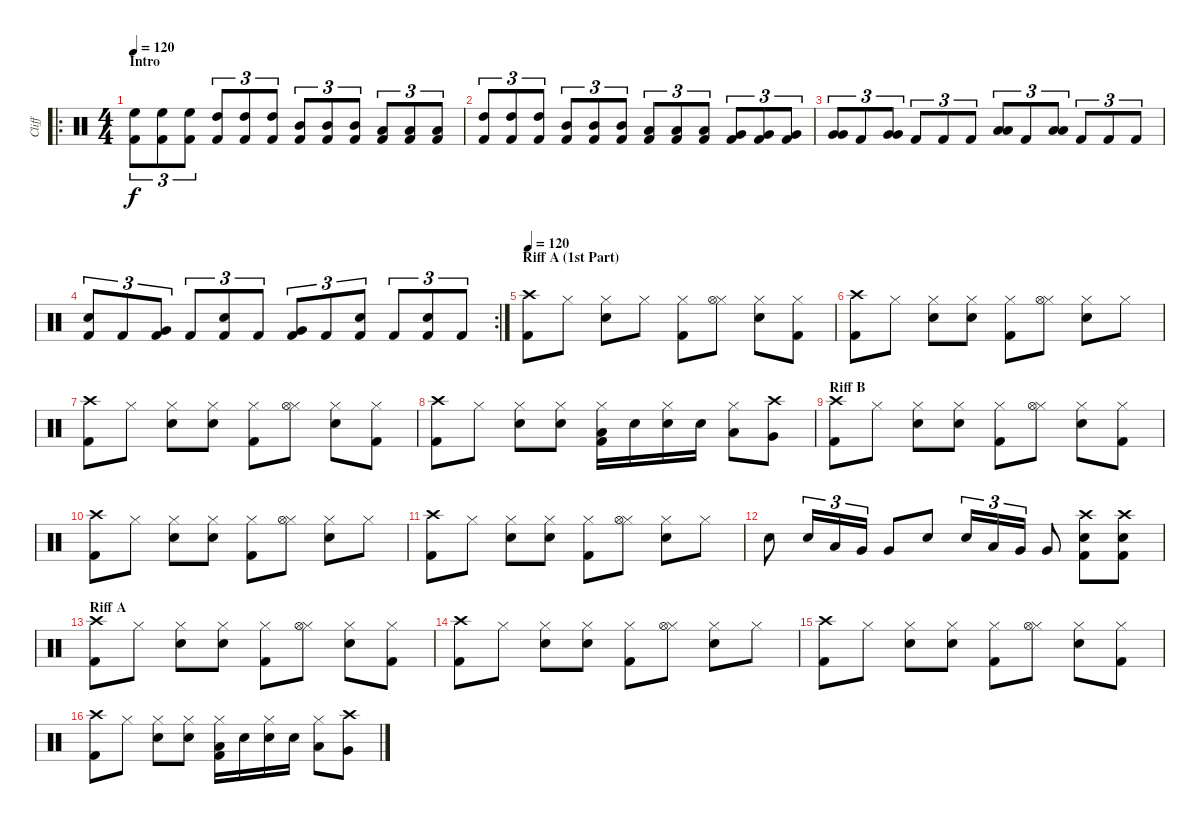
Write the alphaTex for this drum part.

\track ("Cliff" "Cliff") {instrument percussion}
\staff {score}
\articulation defaults
\ro
\ts (4 4)
\section ("" "Intro")
\tempo 120
\tempo 200
\tempo 120
\clef neutral
\ks c
("Kick (hit) 2" "High Floor Tom (hit)").8{tu (3 2) dy f} ("Kick (hit) 2" "High Floor Tom (hit)").8{tu (3 2)} ("Kick (hit) 2" "High Floor Tom (hit)").8{tu (3 2)} ("Kick (hit) 2" "High Tom (hit)").8{tu (3 2)} ("Kick (hit) 2" "High Tom (hit)").8{tu (3 2)} ("Kick (hit) 2" "High Tom (hit)").8{tu (3 2)} ("Kick (hit) 2" "Mid Tom (hit)").8{tu (3 2)} ("Kick (hit) 2" "Mid Tom (hit)").8{tu (3 2)} ("Kick (hit) 2" "Mid Tom (hit)").8{tu (3 2)} ("Kick (hit) 2" "Low Tom (hit)").8{tu (3 2)} ("Kick (hit) 2" "Low Tom (hit)").8{tu (3 2)} ("Kick (hit) 2" "Low Tom (hit)").8{tu (3 2)} |
("Kick (hit) 2" "High Tom (hit)").8{tu (3 2)} ("Kick (hit) 2" "High Tom (hit)").8{tu (3 2)} ("Kick (hit) 2" "High Tom (hit)").8{tu (3 2)} ("Kick (hit) 2" "Mid Tom (hit)").8{tu (3 2)} ("Kick (hit) 2" "Mid Tom (hit)").8{tu (3 2)} ("Kick (hit) 2" "Mid Tom (hit)").8{tu (3 2)} ("Kick (hit) 2" "Low Tom (hit)").8{tu (3 2)} ("Kick (hit) 2" "Low Tom (hit)").8{tu (3 2)} ("Kick (hit) 2" "Low Tom (hit)").8{tu (3 2)} ("Kick (hit) 2" "Very Low Tom (hit)").8{tu (3 2)} ("Kick (hit) 2" "Very Low Tom (hit)").8{tu (3 2)} ("Kick (hit) 2" "Very Low Tom (hit)").8{tu (3 2)} |
("Very Low Tom (hit)" "Very Low Tom (hit)").8{tu (3 2)} "Kick (hit) 2".8{tu (3 2)} ("Very Low Tom (hit)" "Very Low Tom (hit)").8{tu (3 2)} "Kick (hit) 2".8{tu (3 2)} "Kick (hit) 2".8{tu (3 2)} "Kick (hit) 2".8{tu (3 2)} ("Low Tom (hit)" "Low Tom (hit)").8{tu (3 2)} "Kick (hit) 2".8{tu (3 2)} ("Low Tom (hit)" "Low Tom (hit)").8{tu (3 2)} "Kick (hit) 2".8{tu (3 2)} "Kick (hit) 2".8{tu (3 2)} "Kick (hit) 2".8{tu (3 2)} |
\rc 2
("Kick (hit) 2" "Snare (hit) 2").8{tu (3 2)} "Kick (hit) 2".8{tu (3 2)} ("Kick (hit) 2" "Very Low Tom (hit)").8{tu (3 2)} "Kick (hit) 2".8{tu (3 2)} ("Kick (hit) 2" "Snare (hit) 2").8{tu (3 2)} "Kick (hit) 2".8{tu (3 2)} ("Kick (hit) 2" "Very Low Tom (hit)").8{tu (3 2)} "Kick (hit) 2".8{tu (3 2)} ("Kick (hit) 2" "Snare (hit) 2").8{tu (3 2)} "Kick (hit) 2".8{tu (3 2)} ("Kick (hit) 2" "Snare (hit) 2").8{tu (3 2)} "Kick (hit) 2".8{tu (3 2)} |
\section ("" "Riff A (1st Part)")
\tempo 120
("Crash high (hit)" "Kick (hit) 2").8 "Hi-Hat (closed)".8 ("Hi-Hat (closed)" "Snare (hit) 2").8 "Hi-Hat (closed)".8 ("Hi-Hat (closed)" "Kick (hit) 2").8 ("Hi-Hat (closed)" "Hi-Hat (open)").8 ("Hi-Hat (closed)" "Snare (hit) 2").8 ("Hi-Hat (closed)" "Kick (hit) 2").8 |
("Crash high (hit)" "Kick (hit) 2").8 "Hi-Hat (closed)".8 ("Hi-Hat (closed)" "Snare (hit) 2").8 ("Hi-Hat (closed)" "Snare (hit) 2").8 ("Hi-Hat (closed)" "Kick (hit) 2").8 ("Hi-Hat (closed)" "Hi-Hat (open)").8 ("Hi-Hat (closed)" "Snare (hit) 2").8 "Hi-Hat (closed)".8 |
("Crash high (hit)" "Kick (hit) 2").8 "Hi-Hat (closed)".8 ("Hi-Hat (closed)" "Snare (hit) 2").8 ("Hi-Hat (closed)" "Snare (hit) 2").8 ("Hi-Hat (closed)" "Kick (hit) 2").8 ("Hi-Hat (closed)" "Hi-Hat (open)").8 ("Hi-Hat (closed)" "Snare (hit) 2").8 ("Hi-Hat (closed)" "Kick (hit) 2").8 |
("Crash high (hit)" "Kick (hit) 2").8 "Hi-Hat (closed)".8 ("Hi-Hat (closed)" "Snare (hit) 2").8 ("Hi-Hat (closed)" "Snare (hit) 2").8 ("Hi-Hat (closed)" "Kick (hit) 2" "Low Tom (hit)").16 "Snare (hit) 2".16 ("Hi-Hat (closed)" "Snare (hit) 2").16 "Snare (hit) 2".16 ("Hi-Hat (closed)" "Low Tom (hit)").8 ("Crash high (hit)" "Very Low Tom (hit)").8 |
\section ("" "Riff B")
("Crash high (hit)" "Kick (hit) 2").8 "Hi-Hat (closed)".8 ("Hi-Hat (closed)" "Snare (hit) 2").8 ("Hi-Hat (closed)" "Snare (hit) 2").8 ("Hi-Hat (closed)" "Kick (hit) 2").8 ("Hi-Hat (closed)" "Hi-Hat (open)").8 ("Hi-Hat (closed)" "Snare (hit) 2").8 ("Hi-Hat (closed)" "Kick (hit) 2").8 |
("Crash high (hit)" "Kick (hit) 2").8 "Hi-Hat (closed)".8 ("Hi-Hat (closed)" "Snare (hit) 2").8 ("Hi-Hat (closed)" "Snare (hit) 2").8 ("Hi-Hat (closed)" "Kick (hit) 2").8 ("Hi-Hat (closed)" "Hi-Hat (open)").8 ("Hi-Hat (closed)" "Snare (hit) 2").8 "Hi-Hat (closed)".8 |
("Crash high (hit)" "Kick (hit) 2").8 "Hi-Hat (closed)".8 ("Hi-Hat (closed)" "Snare (hit) 2").8 ("Hi-Hat (closed)" "Snare (hit) 2").8 ("Hi-Hat (closed)" "Kick (hit) 2").8 ("Hi-Hat (closed)" "Hi-Hat (open)").8 ("Hi-Hat (closed)" "Snare (hit) 2").8 "Hi-Hat (closed)".8 |
"Snare (hit) 2".8 "Snare (hit) 2".16{tu (3 2)} "Low Tom (hit)".16{tu (3 2)} "Very Low Tom (hit)".16{tu (3 2)} "Very Low Tom (hit)".8 "Snare (hit) 2".8 "Snare (hit) 2".16{tu (3 2)} "Low Tom (hit)".16{tu (3 2)} "Very Low Tom (hit)".16{tu (3 2)} "Very Low Tom (hit)".8 ("Crash high (hit)" "Snare (hit) 2" "Kick (hit) 2").8 ("Crash high (hit)" "Snare (hit) 2" "Kick (hit) 2").8 |
\section ("" "Riff A")
("Crash high (hit)" "Kick (hit) 2").8 "Hi-Hat (closed)".8 ("Hi-Hat (closed)" "Snare (hit) 2").8 ("Hi-Hat (closed)" "Snare (hit) 2").8 ("Hi-Hat (closed)" "Kick (hit) 2").8 ("Hi-Hat (closed)" "Hi-Hat (open)").8 ("Hi-Hat (closed)" "Snare (hit) 2").8 ("Hi-Hat (closed)" "Kick (hit) 2").8 |
("Crash high (hit)" "Kick (hit) 2").8 "Hi-Hat (closed)".8 ("Hi-Hat (closed)" "Snare (hit) 2").8 ("Hi-Hat (closed)" "Snare (hit) 2").8 ("Hi-Hat (closed)" "Kick (hit) 2").8 ("Hi-Hat (closed)" "Hi-Hat (open)").8 ("Hi-Hat (closed)" "Snare (hit) 2").8 "Hi-Hat (closed)".8 |
("Crash high (hit)" "Kick (hit) 2").8 "Hi-Hat (closed)".8 ("Hi-Hat (closed)" "Snare (hit) 2").8 ("Hi-Hat (closed)" "Snare (hit) 2").8 ("Hi-Hat (closed)" "Kick (hit) 2").8 ("Hi-Hat (closed)" "Hi-Hat (open)").8 ("Hi-Hat (closed)" "Snare (hit) 2").8 ("Hi-Hat (closed)" "Kick (hit) 2").8 |
("Crash high (hit)" "Kick (hit) 2").8 "Hi-Hat (closed)".8 ("Hi-Hat (closed)" "Snare (hit) 2").8 ("Hi-Hat (closed)" "Snare (hit) 2").8 ("Hi-Hat (closed)" "Kick (hit) 2" "Low Tom (hit)").16 "Snare (hit) 2".16 ("Hi-Hat (closed)" "Snare (hit) 2").16 "Snare (hit) 2".16 ("Hi-Hat (closed)" "Low Tom (hit)").8 ("Crash high (hit)" "Very Low Tom (hit)").8
